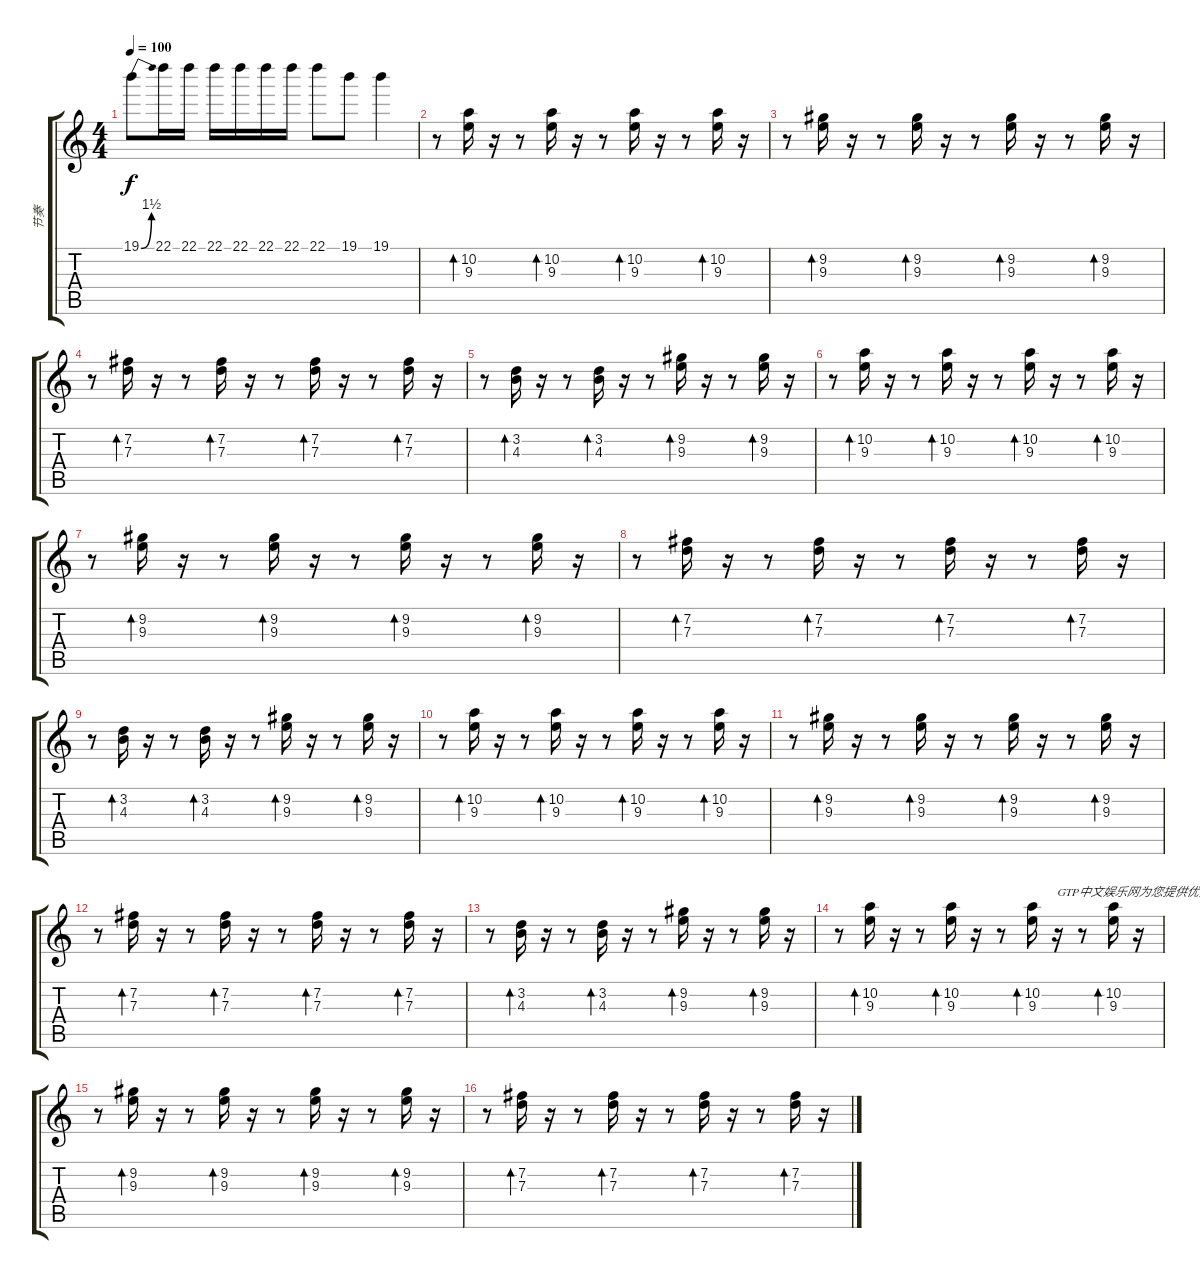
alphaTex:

\track ("节奏" "节奏") {instrument overdrivenguitar}
\staff {score tabs}
\tuning (E4 B3 G3 D3 A2 E2) {hide}
\ts (4 4)
\tempo 100
\clef g2
\ks c
19.1{be (bend 0 0 60 6)}.8{dy f} 22.1.16 22.1.16 22.1.16 22.1.16 22.1.16 22.1.16 22.1.8 19.1.8 19.1.4 |
r.8 (10.2 9.3).16{bd 30} r.16 r.8 (10.2 9.3).16{bd 30} r.16 r.8 (10.2 9.3).16{bd 30} r.16 r.8 (10.2 9.3).16{bd 30} r.16 |
r.8 (9.2 9.3).16{bd 30} r.16 r.8 (9.2 9.3).16{bd 30} r.16 r.8 (9.2 9.3).16{bd 30} r.16 r.8 (9.2 9.3).16{bd 30} r.16 |
r.8 (7.2 7.3).16{bd 30} r.16 r.8 (7.2 7.3).16{bd 30} r.16 r.8 (7.2 7.3).16{bd 30} r.16 r.8 (7.2 7.3).16{bd 30} r.16 |
r.8 (3.2 4.3).16{bd 30} r.16 r.8 (3.2 4.3).16{bd 30} r.16 r.8 (9.2 9.3).16{bd 30} r.16 r.8 (9.2 9.3).16{bd 30} r.16 |
r.8 (10.2 9.3).16{bd 30} r.16 r.8 (10.2 9.3).16{bd 30} r.16 r.8 (10.2 9.3).16{bd 30} r.16 r.8 (10.2 9.3).16{bd 30} r.16 |
r.8 (9.2 9.3).16{bd 30} r.16 r.8 (9.2 9.3).16{bd 30} r.16 r.8 (9.2 9.3).16{bd 30} r.16 r.8 (9.2 9.3).16{bd 30} r.16 |
r.8 (7.2 7.3).16{bd 30} r.16 r.8 (7.2 7.3).16{bd 30} r.16 r.8 (7.2 7.3).16{bd 30} r.16 r.8 (7.2 7.3).16{bd 30} r.16 |
r.8 (3.2 4.3).16{bd 30} r.16 r.8 (3.2 4.3).16{bd 30} r.16 r.8 (9.2 9.3).16{bd 30} r.16 r.8 (9.2 9.3).16{bd 30} r.16 |
r.8 (10.2 9.3).16{bd 30} r.16 r.8 (10.2 9.3).16{bd 30} r.16 r.8 (10.2 9.3).16{bd 30} r.16 r.8 (10.2 9.3).16{bd 30} r.16 |
r.8 (9.2 9.3).16{bd 30} r.16 r.8 (9.2 9.3).16{bd 30} r.16 r.8 (9.2 9.3).16{bd 30} r.16 r.8 (9.2 9.3).16{bd 30} r.16 |
r.8 (7.2 7.3).16{bd 30} r.16 r.8 (7.2 7.3).16{bd 30} r.16 r.8 (7.2 7.3).16{bd 30} r.16 r.8 (7.2 7.3).16{bd 30} r.16 |
r.8 (3.2 4.3).16{bd 30} r.16 r.8 (3.2 4.3).16{bd 30} r.16 r.8 (9.2 9.3).16{bd 30} r.16 r.8 (9.2 9.3).16{bd 30} r.16 |
r.8 (10.2 9.3).16{bd 30} r.16 r.8 (10.2 9.3).16{bd 30} r.16 r.8 (10.2 9.3).16{bd 30} r.16{txt "GTP中文娱乐网为您提供优秀的谱子"} r.8 (10.2 9.3).16{bd 30} r.16 |
r.8 (9.2 9.3).16{bd 30} r.16 r.8 (9.2 9.3).16{bd 30} r.16 r.8 (9.2 9.3).16{bd 30} r.16 r.8 (9.2 9.3).16{bd 30} r.16 |
r.8 (7.2 7.3).16{bd 30} r.16 r.8 (7.2 7.3).16{bd 30} r.16 r.8 (7.2 7.3).16{bd 30} r.16 r.8 (7.2 7.3).16{bd 30} r.16
